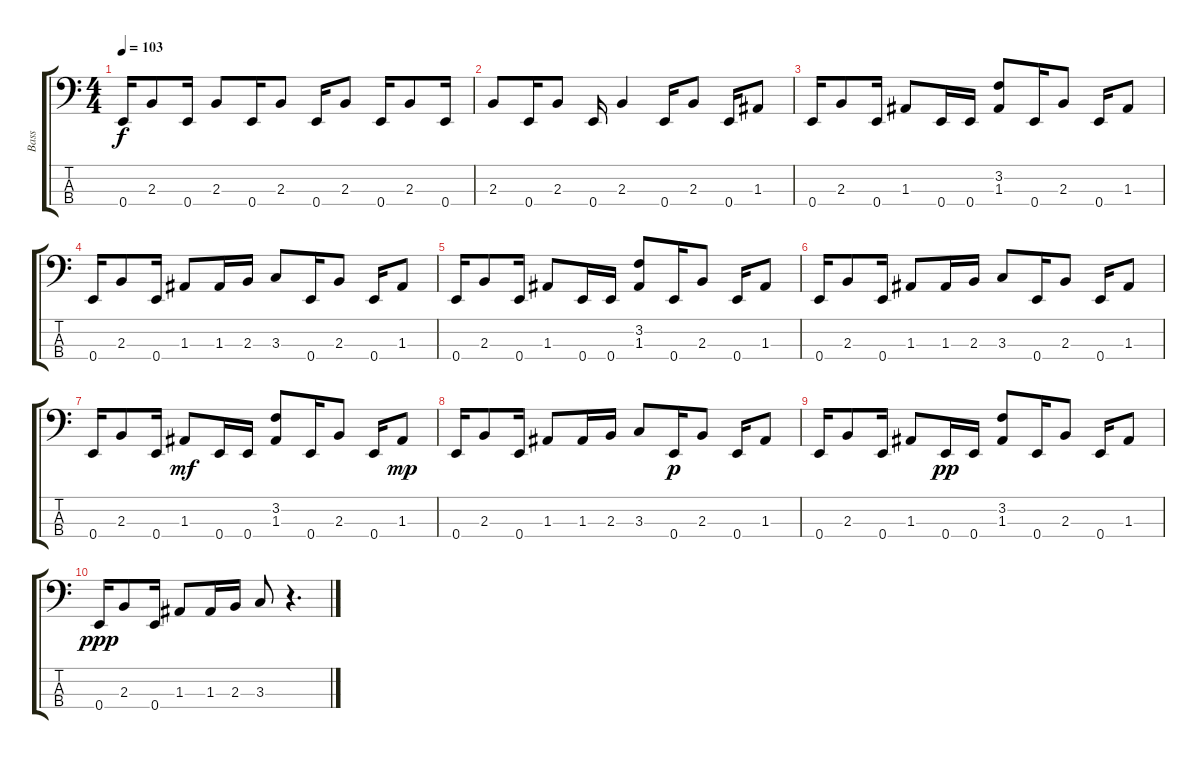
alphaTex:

\track ("Bass" "Bass") {instrument electricbasspick}
\staff {score tabs}
\tuning (G2 D2 A1 E1) {hide}
\ts (4 4)
\tempo 103
\clef f4
\ks c
0.4.16{dy f} 2.3.8 0.4.16 2.3.8 0.4.16 2.3.8 0.4.16 2.3.8 0.4.16 2.3.8 0.4.16 |
2.3.8 0.4.16 2.3.8 0.4.16 2.3.4 0.4.16 2.3.8 0.4.16 1.3.8 |
0.4.16 2.3.8 0.4.16 1.3.8 0.4.16 0.4.16 (3.2 1.3).8 0.4.16 2.3.8 0.4.16 1.3.8 |
0.4.16 2.3.8 0.4.16 1.3.8 1.3.16 2.3.16 3.3.8 0.4.16 2.3.8 0.4.16 1.3.8 |
0.4.16 2.3.8 0.4.16 1.3.8 0.4.16 0.4.16 (3.2 1.3).8 0.4.16 2.3.8 0.4.16 1.3.8 |
0.4.16 2.3.8 0.4.16 1.3.8 1.3.16 2.3.16 3.3.8 0.4.16 2.3.8 0.4.16 1.3.8 |
0.4.16 2.3.8 0.4.16 1.3.8{dy mf} 0.4.16 0.4.16 (3.2 1.3).8 0.4.16 2.3.8 0.4.16 1.3.8{dy mp} |
0.4.16 2.3.8 0.4.16 1.3.8 1.3.16 2.3.16 3.3.8 0.4.16{dy p} 2.3.8 0.4.16 1.3.8 |
0.4.16 2.3.8 0.4.16 1.3.8 0.4.16{dy pp} 0.4.16 (3.2 1.3).8 0.4.16 2.3.8 0.4.16 1.3.8 |
0.4.16{dy ppp} 2.3.8 0.4.16 1.3.8 1.3.16 2.3.16 3.3.8 r.4{d}
